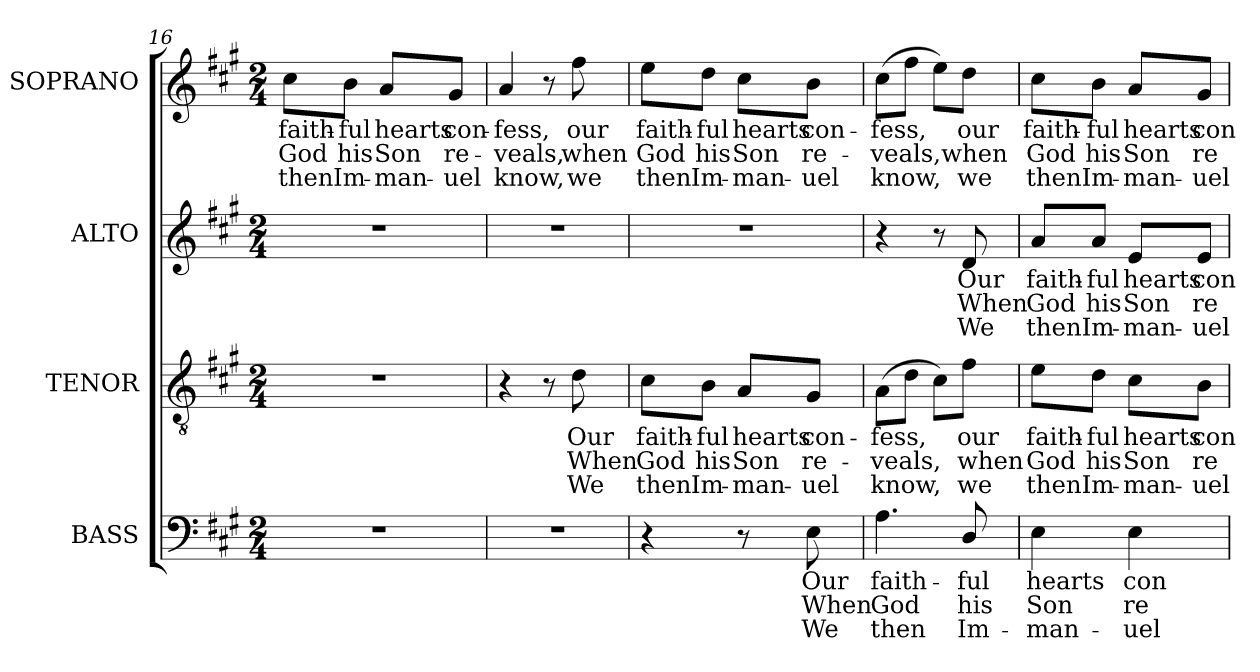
**kern	**text	**text	**text	**kern	**text	**text	**text	**kern	**text	**text	**text	**kern	**text	**text	**text
*part4	*part4	*part4	*part4	*part3	*part3	*part3	*part3	*part2	*part2	*part2	*part2	*part1	*part1	*part1	*part1
*staff4	*staff4	*staff4	*staff4	*staff3	*staff3	*staff3	*staff3	*staff2	*staff2	*staff2	*staff2	*staff1	*staff1	*staff1	*staff1
*I"BASS	*	*	*	*I"TENOR	*	*	*	*I"ALTO	*	*	*	*I"SOPRANO	*	*	*
*I'B.	*	*	*	*I'T.	*	*	*	*I'A.	*	*	*	*I'S.	*	*	*
*clefF4	*	*	*	*clefGv2	*	*	*	*clefG2	*	*	*	*clefG2	*	*	*
*	*	*	*	*ITrd7c12	*	*	*	*	*	*	*	*	*	*	*
*k[f#c#g#]	*	*	*	*k[f#c#g#]	*	*	*	*k[f#c#g#]	*	*	*	*k[f#c#g#]	*	*	*
*A:	*	*	*	*A:	*	*	*	*A:	*	*	*	*A:	*	*	*
*M2/4	*	*	*	*M2/4	*	*	*	*M2/4	*	*	*	*M2/4	*	*	*
=16	=16	=16	=16	=16	=16	=16	=16	=16	=16	=16	=16	=16	=16	=16	=16
!LO:N:vis=1	!	!	!	!LO:N:vis=1	!	!	!	!LO:N:vis=1	!	!	!	!	!	!	!
!	!	!	!	!	!	!	!	!	!	!	!	!	!LO:LY:b:color=#000000	!LO:LY:b:color=#000000	!LO:LY:b:color=#000000
2r	.	.	.	2r	.	.	.	2r	.	.	.	8cc#i\L	faith-	God	then
!	!	!	!	!	!	!	!	!	!	!	!	!	!LO:LY:b:color=#000000	!LO:LY:b:color=#000000	!LO:LY:b:color=#000000
.	.	.	.	.	.	.	.	.	.	.	.	8bi\J	-ful	his	Im-
!	!	!	!	!	!	!	!	!	!	!	!	!	!LO:LY:b:color=#000000	!LO:LY:b:color=#000000	!LO:LY:b:color=#000000
.	.	.	.	.	.	.	.	.	.	.	.	8ai/L	hearts	Son	-man-
!	!	!	!	!	!	!	!	!	!	!	!	!	!LO:LY:b:color=#000000	!LO:LY:b:color=#000000	!LO:LY:b:color=#000000
.	.	.	.	.	.	.	.	.	.	.	.	8g#i/J	con-	re-	-uel
=17	=17	=17	=17	=17	=17	=17	=17	=17	=17	=17	=17	=17	=17	=17	=17
!LO:N:vis=1	!	!	!	!	!	!	!	!LO:N:vis=1	!	!	!	!	!	!	!
!	!	!	!	!	!	!	!	!	!	!	!	!	!LO:LY:b:color=#000000	!LO:LY:b:color=#000000	!LO:LY:b:color=#000000
2r	.	.	.	4r	.	.	.	2r	.	.	.	4ai/	-fess,	-veals,	know,
.	.	.	.	8r	.	.	.	.	.	.	.	8r	.	.	.
!	!	!	!	!	!LO:LY:b:color=#000000	!LO:LY:b:color=#000000	!LO:LY:b:color=#000000	!	!	!	!	!	!	!	!
!	!	!	!	!	!	!	!	!	!	!	!	!	!LO:LY:b:color=#000000	!LO:LY:b:color=#000000	!LO:LY:b:color=#000000
.	.	.	.	8Di\	Our	When	We	.	.	.	.	8ff#i\	our	when	we
=18	=18	=18	=18	=18	=18	=18	=18	=18	=18	=18	=18	=18	=18	=18	=18
!	!	!	!	!	!LO:LY:b:color=#000000	!LO:LY:b:color=#000000	!LO:LY:b:color=#000000	!LO:N:vis=1	!	!	!	!	!	!	!
!	!	!	!	!	!	!	!	!	!	!	!	!	!LO:LY:b:color=#000000	!LO:LY:b:color=#000000	!LO:LY:b:color=#000000
4r	.	.	.	8C#i\L	faith-	God	then	2r	.	.	.	8eei\L	faith-	God	then
!	!	!	!	!	!LO:LY:b:color=#000000	!LO:LY:b:color=#000000	!LO:LY:b:color=#000000	!	!	!	!	!	!	!	!
!	!	!	!	!	!	!	!	!	!	!	!	!	!LO:LY:b:color=#000000	!LO:LY:b:color=#000000	!LO:LY:b:color=#000000
.	.	.	.	8BBi\J	-ful	his	Im-	.	.	.	.	8ddi\J	-ful	his	Im-
!	!	!	!	!	!LO:LY:b:color=#000000	!LO:LY:b:color=#000000	!LO:LY:b:color=#000000	!	!	!	!	!	!	!	!
!	!	!	!	!	!	!	!	!	!	!	!	!	!LO:LY:b:color=#000000	!LO:LY:b:color=#000000	!LO:LY:b:color=#000000
8r	.	.	.	8AAi/L	hearts	Son	-man-	.	.	.	.	8cc#i\L	hearts	Son	-man-
!	!LO:LY:b:color=#000000	!LO:LY:b:color=#000000	!LO:LY:b:color=#000000	!	!	!	!	!	!	!	!	!	!	!	!
!	!	!	!	!	!LO:LY:b:color=#000000	!LO:LY:b:color=#000000	!LO:LY:b:color=#000000	!	!	!	!	!	!	!	!
!	!	!	!	!	!	!	!	!	!	!	!	!	!LO:LY:b:color=#000000	!LO:LY:b:color=#000000	!LO:LY:b:color=#000000
8Ei\	Our	When	We	8GG#i/J	con-	re-	-uel	.	.	.	.	8bi\J	con-	re-	-uel
=19	=19	=19	=19	=19	=19	=19	=19	=19	=19	=19	=19	=19	=19	=19	=19
!	!LO:LY:b:color=#000000	!LO:LY:b:color=#000000	!LO:LY:b:color=#000000	!	!	!	!	!	!	!	!	!	!	!	!
!	!	!	!	!	!LO:LY:b:color=#000000	!LO:LY:b:color=#000000	!LO:LY:b:color=#000000	!	!	!	!	!	!	!	!
!	!	!	!	!	!	!	!	!	!	!	!	!	!LO:LY:b:color=#000000	!LO:LY:b:color=#000000	!LO:LY:b:color=#000000
4.Ai\	faith-	God	then	(8AAi\L	-fess,	-veals,	know,	4r	.	.	.	(8cc#i\L	-fess,	-veals,	know,
.	.	.	.	8Di\J	.	.	.	.	.	.	.	8ff#i\J	.	.	.
.	.	.	.	8C#i\L)	.	.	.	8r	.	.	.	8eei\L)	.	.	.
!	!LO:LY:b:color=#000000	!LO:LY:b:color=#000000	!LO:LY:b:color=#000000	!	!	!	!	!	!	!	!	!	!	!	!
!	!	!	!	!	!LO:LY:b:color=#000000	!LO:LY:b:color=#000000	!LO:LY:b:color=#000000	!	!	!	!	!	!	!	!
!	!	!	!	!	!	!	!	!	!LO:LY:b:color=#000000	!LO:LY:b:color=#000000	!LO:LY:b:color=#000000	!	!	!	!
!	!	!	!	!	!	!	!	!	!	!	!	!	!LO:LY:b:color=#000000	!LO:LY:b:color=#000000	!LO:LY:b:color=#000000
8Di/	-ful	his	Im-	8F#i\J	our	when	we	8di/	Our	When	We	8ddi\J	our	when	we
!!LO:PB:g=z
=20	=20	=20	=20	=20	=20	=20	=20	=20	=20	=20	=20	=20	=20	=20	=20
!	!LO:LY:b:color=#000000	!LO:LY:b:color=#000000	!LO:LY:b:color=#000000	!	!	!	!	!	!	!	!	!	!	!	!
!	!	!	!	!	!LO:LY:b:color=#000000	!LO:LY:b:color=#000000	!LO:LY:b:color=#000000	!	!	!	!	!	!	!	!
!	!	!	!	!	!	!	!	!	!LO:LY:b:color=#000000	!LO:LY:b:color=#000000	!LO:LY:b:color=#000000	!	!	!	!
!	!	!	!	!	!	!	!	!	!	!	!	!	!LO:LY:b:color=#000000	!LO:LY:b:color=#000000	!LO:LY:b:color=#000000
4Ei\	hearts	Son	-man-	8Ei\L	faith-	God	then	8ai/L	faith-	God	then	8cc#i\L	faith-	God	then
!	!	!	!	!	!LO:LY:b:color=#000000	!LO:LY:b:color=#000000	!LO:LY:b:color=#000000	!	!	!	!	!	!	!	!
!	!	!	!	!	!	!	!	!	!LO:LY:b:color=#000000	!LO:LY:b:color=#000000	!LO:LY:b:color=#000000	!	!	!	!
!	!	!	!	!	!	!	!	!	!	!	!	!	!LO:LY:b:color=#000000	!LO:LY:b:color=#000000	!LO:LY:b:color=#000000
.	.	.	.	8Di\J	-ful	his	Im-	8ai/J	-ful	his	Im-	8bi\J	-ful	his	Im-
!	!LO:LY:b:color=#000000	!LO:LY:b:color=#000000	!LO:LY:b:color=#000000	!	!	!	!	!	!	!	!	!	!	!	!
!	!	!	!	!	!LO:LY:b:color=#000000	!LO:LY:b:color=#000000	!LO:LY:b:color=#000000	!	!	!	!	!	!	!	!
!	!	!	!	!	!	!	!	!	!LO:LY:b:color=#000000	!LO:LY:b:color=#000000	!LO:LY:b:color=#000000	!	!	!	!
!	!	!	!	!	!	!	!	!	!	!	!	!	!LO:LY:b:color=#000000	!LO:LY:b:color=#000000	!LO:LY:b:color=#000000
4Ei\	con-	re-	-uel	8C#i\L	hearts	Son	-man-	8ei/L	hearts	Son	-man-	8ai/L	hearts	Son	-man-
!	!	!	!	!	!LO:LY:b:color=#000000	!LO:LY:b:color=#000000	!LO:LY:b:color=#000000	!	!	!	!	!	!	!	!
!	!	!	!	!	!	!	!	!	!LO:LY:b:color=#000000	!LO:LY:b:color=#000000	!LO:LY:b:color=#000000	!	!	!	!
!	!	!	!	!	!	!	!	!	!	!	!	!	!LO:LY:b:color=#000000	!LO:LY:b:color=#000000	!LO:LY:b:color=#000000
.	.	.	.	8BBi\J	con-	re-	-uel	8ei/J	con-	re-	-uel	8g#i/J	con-	re-	-uel
=	=	=	=	=	=	=	=	=	=	=	=	=	=	=	=
*-	*-	*-	*-	*-	*-	*-	*-	*-	*-	*-	*-	*-	*-	*-	*-
